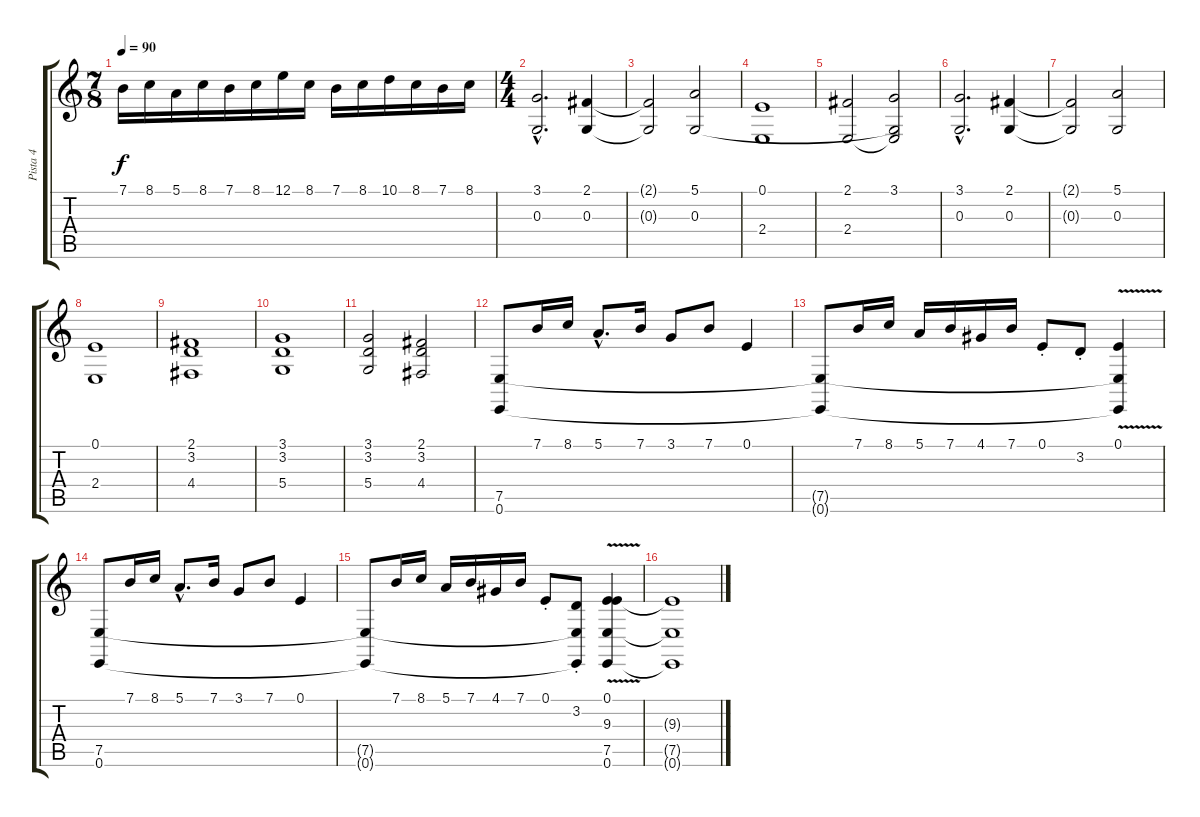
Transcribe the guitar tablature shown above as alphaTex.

\track ("Pista 4" "Pista 4") {instrument stringensemble1}
\staff {score tabs}
\tuning (E4 B3 G3 D3 A2 E2) {hide}
\ts (7 8)
\tempo 90
\clef g2
\ks c
7.1.16{dy f} 8.1.16 5.1.16 8.1.16 7.1.16 8.1.16 12.1.16 8.1.16 7.1.16 8.1.16 10.1.16 8.1.16 7.1.16 8.1.16 |
\ts (4 4)
(3.1{hac} 0.3{hac}).2{d volume 15} (2.1 0.3).4 |
(2.1{t} 0.3{t}).2 (5.1 0.3).2 |
(0.1 2.4).1 |
(2.1 2.4).2 (3.1 0.3{t} 2.4{t}).2 |
(3.1{hac} 0.3{hac}).2{d} (2.1 0.3).4 |
(2.1{t} 0.3{t}).2 (5.1 0.3).2 |
(0.1 2.4).1 |
(2.1 3.2 4.4).1 |
(3.1 3.2 5.4).1 |
(3.1 3.2 5.4).2 (2.1 3.2 4.4).2 |
(7.5 0.6).8 7.1.16 8.1.16 5.1{hac}.8{d} 7.1.16 3.1.8 7.1.8 0.1.4 |
(7.5{t} 0.6{t}).8 7.1.16 8.1.16 5.1.16 7.1.16 4.1.16 7.1.16 0.1{st}.8 3.2{st}.8 (0.1{v} 7.5{t} 0.6{t}).4 |
(7.5 0.6).8 7.1.16 8.1.16 5.1{hac}.8{d} 7.1.16 3.1.8 7.1.8 0.1.4 |
(7.5{t} 0.6{t}).8 7.1.16 8.1.16 5.1.16 7.1.16 4.1.16 7.1.16 0.1{st}.8 (3.2{st} 7.5{t} 0.6{t}).8 (0.1{v} 9.3 7.5 0.6).4{volume 0} |
(9.3{t} 7.5{t} 0.6{t}).1
